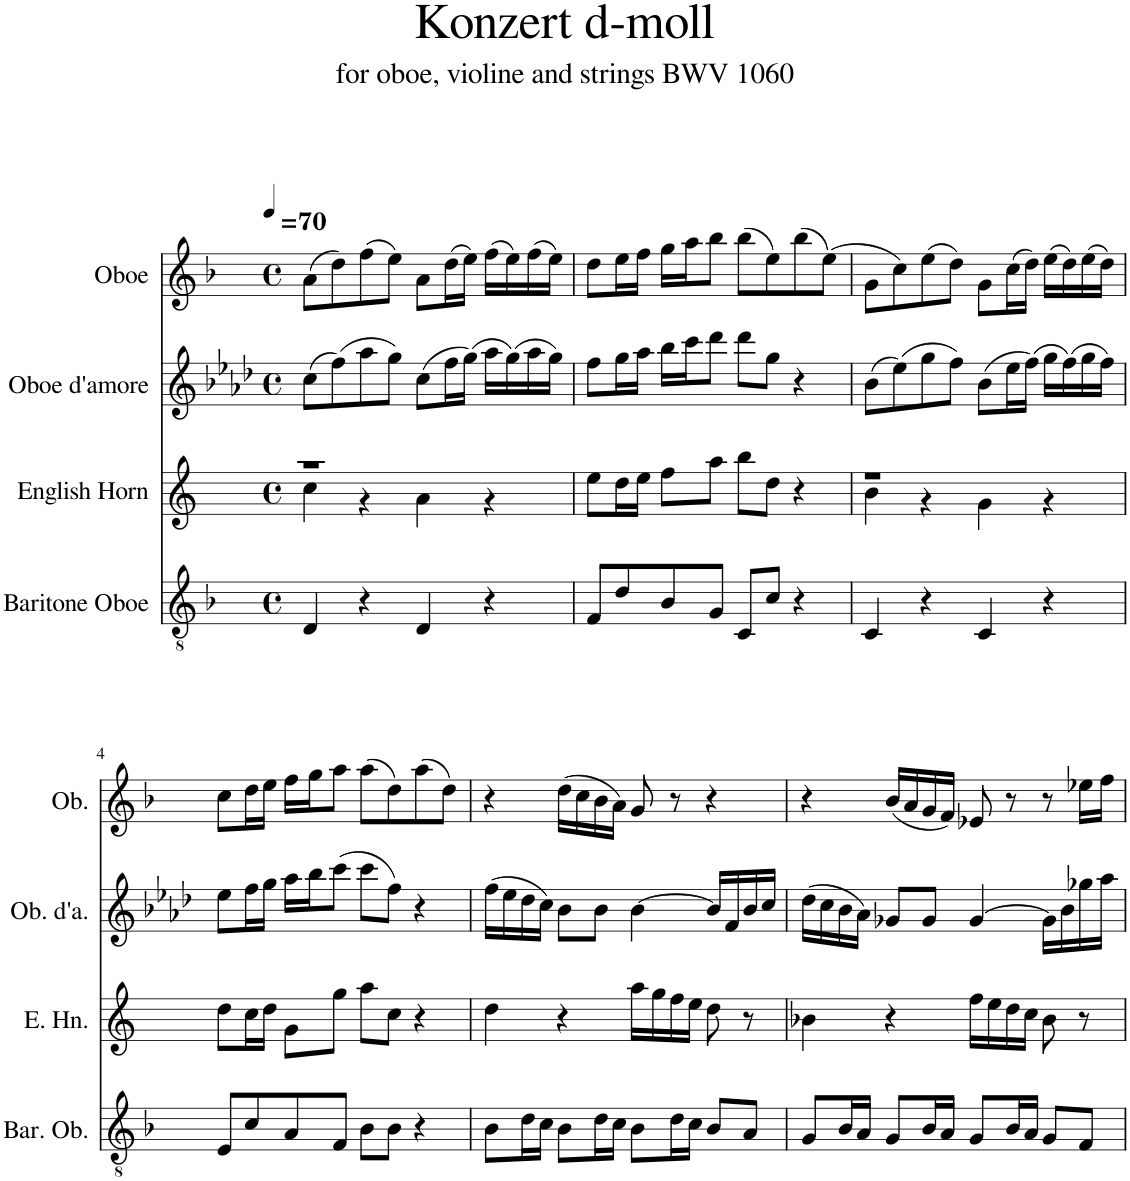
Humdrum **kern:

**kern	**kern	**kern	**kern
*part4	*part3	*part2	*part1
*staff4	*staff3	*staff2	*staff1
*I"Baritone Oboe	*I"English Horn	*I"Oboe d'amore	*I"Oboe
*I'Bar. Ob.	*I'E. Hn.	*I'Ob. d'a.	*I'Ob.
*clefGv2	*clefG2	*clefG2	*clefG2
*	*Trd4c7	*Trd2c3	*
*k[b-]	*k[]	*k[b-e-a-d-]	*k[b-]
*M4/4	*M4/4	*M4/4	*M4/4
*met(c)	*met(c)	*met(c)	*met(c)
=1	=1	=1	=1
*	*^	*	*
!	!	!	!	!LO:TX:a:t==
!	!	!	!	!LO:TX:a:t=70
4D/	1r	4cc\	(8cc\L	(8a\L
.	.	.	(8ff\)	8dd\)
4r	.	4r	8aa-\	(8ff\
.	.	.	8gg\J)	8ee\J)
4D/	.	4a\	(8cc\L	8a\L
.	.	.	16ff\L	(16dd\L
.	.	.	(16gg\JJ)	16ee\JJ)
4r	.	4r	16aa-\LL	(16ff\LL
.	.	.	(16gg\)	16ee\)
.	.	.	16aa-\	(16ff\
.	.	.	16gg\JJ)	16ee\JJ)
*	*v	*v	*	*
=2	=2	=2	=2
8F/L	8ee\L	8ff\L	8dd\L
8d/	16dd\L	16gg\L	16ee\L
.	16ee\JJ	16aa-\JJ	16ff\JJ
8B-/	8ff\L	16bb-\LL	16gg\LL
.	.	16ccc\J	16aa\J
8G/J	8aa\J	8ddd-\J	8bb-\J
8C/L	8bb\L	8ddd-\L	(8bb-\L
8c/J	8dd\J	8gg\J	8ee\)
4r	4r	4r	(8bb-\
.	.	.	(8ee\J)
=3	=3	=3	=3
*	*^	*	*
4C/	1r	4b\	(8b-\L	8g\L
.	.	.	(8ee-\)	8cc\)
4r	.	4r	8gg\	(8ee\
.	.	.	8ff\J)	8dd\J)
4C/	.	4g\	(8b-\L	8g\L
.	.	.	16ee-\L	(16cc\L
.	.	.	(16ff\JJ)	16dd\JJ)
4r	.	4r	16gg\LL	(16ee\LL
.	.	.	(16ff\)	16dd\)
.	.	.	16gg\	(16ee\
.	.	.	16ff\JJ)	16dd\JJ)
*	*v	*v	*	*
!!LO:LB:g=z
=4	=4	=4	=4
8E/L	8dd\L	8ee-\L	8cc\L
8c/	16cc\L	16ff\L	16dd\L
.	16dd\JJ	16gg\JJ	16ee\JJ
8A/	8g\L	16aa-\LL	16ff\LL
.	.	16bb-\J	16gg\J
8F/J	8gg\J	(8ccc\J	8aa\J
8B-\L	8aa\L	8ccc\L	(8aa\L
8B-\J	8cc\J	8ff\J)	8dd\)
4r	4r	4r	(8aa\
.	.	.	8dd\J)
=5	=5	=5	=5
8B-\L	4dd\	(16ff\LL	4r
.	.	16ee-\	.
16d\L	.	16dd-\	.
16c\JJ	.	16cc\JJ)	.
8B-\L	4r	8b-\L	(16dd\LL
.	.	.	16cc\
16d\L	.	8b-\J	16b-\
16c\JJ	.	.	16a\JJ)
8B-\L	16aa\LL	[4b-\	8g/
.	16gg\	.	.
16d\L	16ff\	.	8r
16c\JJ	16ee\JJ	.	.
8B-/L	8dd\	16b-/LL]	4r
.	.	16f/	.
8A/J	8r	16b-/	.
.	.	16cc/JJ	.
=6	=6	=6	=6
8G/L	4b-X\	(16dd-\LL	4r
.	.	16cc\	.
16B-/L	.	16b-\	.
16A/JJ	.	16a-\JJ)	.
8G/L	4r	8g-X/L	(16b-/LL
.	.	.	16a/
16B-/L	.	8g-/J	16g/
16A/JJ	.	.	16f/JJ)
8G/L	16ff\LL	[4g-/	8e-X/
.	16ee\	.	.
16B-/L	16dd\	.	8r
16A/JJ	16cc\JJ	.	.
8G/L	8b-\	16g-\LL]	8r
.	.	16b-\	.
8F/J	8r	16gg-X\	16ee-X\LL
.	.	16aa-\JJ	16ff\JJ
=	=	=	=
*-	*-	*-	*-
